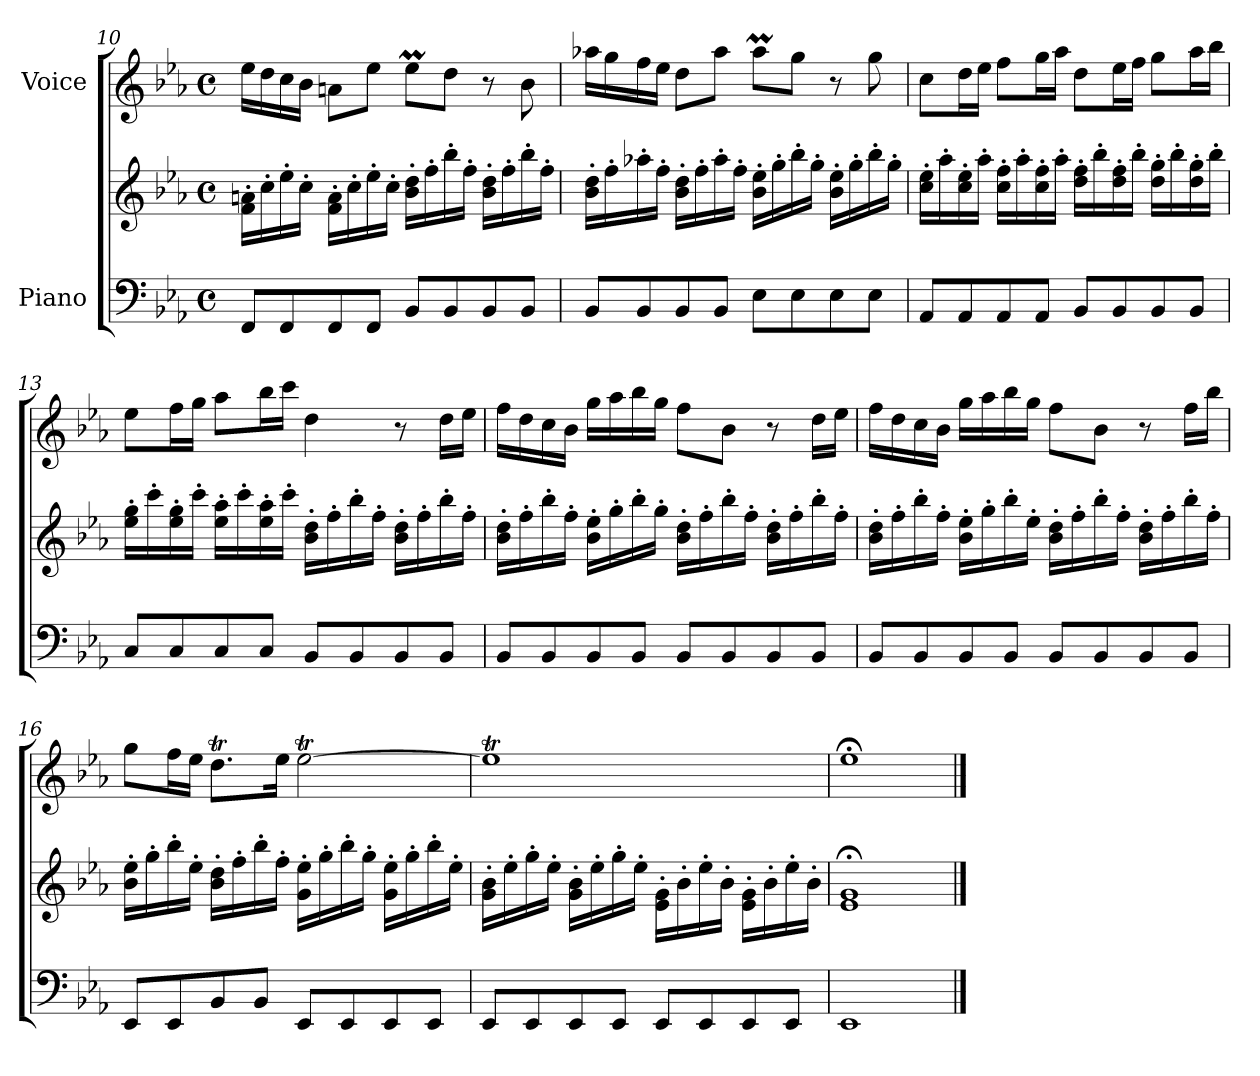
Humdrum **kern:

**kern	**kern	**kern
*part2	*part2	*part1
*staff3	*staff2	*staff1
*I"Piano	*	*I"Voice
*clefF4	*clefG2	*clefG2
*k[b-e-a-]	*k[b-e-a-]	*k[b-e-a-]
*M4/4	*M4/4	*M4/4
*met(c)	*met(c)	*met(c)
=10	=10	=10
8FF/L	16f\' 16an\'LL	16ee-\LL
.	16cc'\	16dd\
8FF/	16ee-'\	16cc\
.	16cc'\JJ	16b-\JJ
8FF/	16f\' 16a\'LL	8an\L
.	16cc'\	.
8FF/J	16ee-'\	8ee-\J
.	16cc'\JJ	.
8BB-/L	16b-\' 16dd\'LL	8ee-M\L
.	16ff'\	.
8BB-/	16bb-'\	8dd\J
.	16ff'\JJ	.
8BB-/	16b-\' 16dd\'LL	8r
.	16ff'\	.
8BB-/J	16bb-'\	8b-\
.	16ff'\JJ	.
!!LO:LB:g=z
=11	=11	=11
8BB-/L	16b-\' 16dd\'LL	16aa-X\LL
.	16ff'\	16gg\
8BB-/	16aa-X'\	16ff\
.	16ff'\JJ	16ee-\JJ
8BB-/	16b-\' 16dd\'LL	8dd\L
.	16ff'\	.
8BB-/J	16aa-'\	8aa-\J
.	16ff'\JJ	.
8E-\L	16b-\' 16ee-\'LL	8aa-M\L
.	16gg'\	.
8E-\	16bb-'\	8gg\J
.	16gg'\JJ	.
8E-\	16b-\' 16ee-\'LL	8r
.	16gg'\	.
8E-\J	16bb-'\	8gg\
.	16gg'\JJ	.
=12	=12	=12
8AA-/L	16cc\' 16ee-\'LL	8cc\L
.	16aa-'\	.
8AA-/	16cc\' 16ee-\'	16dd\L
.	16aa-'\JJ	16ee-\JJ
8AA-/	16cc\' 16ff\'LL	8ff\L
.	16aa-'\	.
8AA-/J	16cc\' 16ff\'	16gg\L
.	16aa-'\JJ	16aa-\JJ
8BB-/L	16dd\' 16ff\'LL	8dd\L
.	16bb-'\	.
8BB-/	16dd\' 16ff\'	16ee-\L
.	16bb-'\JJ	16ff\JJ
8BB-/	16dd\' 16gg\'LL	8gg\L
.	16bb-'\	.
8BB-/J	16dd\' 16gg\'	16aa-\L
.	16bb-'\JJ	16bb-\JJ
!!LO:LB:g=z
=13	=13	=13
8C/L	16ee-\' 16gg\'LL	8ee-\L
.	16ccc'\	.
8C/	16ee-\' 16gg\'	16ff\L
.	16ccc'\JJ	16gg\JJ
8C/	16ee-\' 16aa-\'LL	8aa-\L
.	16ccc'\	.
8C/J	16ee-\' 16aa-\'	16bb-\L
.	16ccc'\JJ	16ccc\JJ
8BB-/L	16b-\' 16dd\'LL	4dd\
.	16ff'\	.
8BB-/	16bb-'\	.
.	16ff'\JJ	.
8BB-/	16b-\' 16dd\'LL	8r
.	16ff'\	.
8BB-/J	16bb-'\	16dd\LL
.	16ff'\JJ	16ee-\JJ
=14	=14	=14
8BB-/L	16b-\' 16dd\'LL	16ff\LL
.	16ff'\	16dd\
8BB-/	16bb-'\	16cc\
.	16ff'\JJ	16b-\JJ
8BB-/	16b-\' 16ee-\'LL	16gg\LL
.	16gg'\	16aa-\
8BB-/J	16bb-'\	16bb-\
.	16gg'\JJ	16gg\JJ
8BB-/L	16b-\' 16dd\'LL	8ff\L
.	16ff'\	.
8BB-/	16bb-'\	8b-\J
.	16ff'\JJ	.
8BB-/	16b-\' 16dd\'LL	8r
.	16ff'\	.
8BB-/J	16bb-'\	16dd\LL
.	16ff'\JJ	16ee-\JJ
!!LO:LB:g=z
=15	=15	=15
8BB-/L	16b-\' 16dd\'LL	16ff\LL
.	16ff'\	16dd\
8BB-/	16bb-'\	16cc\
.	16ff'\JJ	16b-\JJ
8BB-/	16b-\' 16ee-\'LL	16gg\LL
.	16gg'\	16aa-\
8BB-/J	16bb-'\	16bb-\
.	16ee-'\JJ	16gg\JJ
8BB-/L	16b-\' 16dd\'LL	8ff\L
.	16ff'\	.
8BB-/	16bb-'\	8b-\J
.	16ff'\JJ	.
8BB-/	16b-\' 16dd\'LL	8r
.	16ff'\	.
8BB-/J	16bb-'\	16ff\LL
.	16ff'\JJ	16bb-\JJ
=16	=16	=16
8EE-/L	16b-\' 16ee-\'LL	8gg\L
.	16gg'\	.
8EE-/	16bb-'\	16ff\L
.	16ee-'\JJ	16ee-\JJ
8BB-/	16b-\' 16dd\'LL	8.ddt\L
.	16ff'\	.
8BB-/J	16bb-'\	.
.	16ff'\JJ	16ee-\Jk
8EE-/L	16g\' 16ee-\'LL	[2ee-T\
.	16gg'\	.
8EE-/	16bb-'\	.
.	16gg'\JJ	.
8EE-/	16g\' 16ee-\'LL	.
.	16gg'\	.
8EE-/J	16bb-'\	.
.	16ee-'\JJ	.
!!LO:PB:g=z
=17	=17	=17
8EE-/L	16g\' 16b-\'LL	1ee-T]
.	16ee-'\	.
8EE-/	16gg'\	.
.	16ee-'\JJ	.
8EE-/	16g\' 16b-\'LL	.
.	16ee-'\	.
8EE-/J	16gg'\	.
.	16ee-'\JJ	.
8EE-/L	16e-\' 16g\'LL	.
.	16b-'\	.
8EE-/	16ee-'\	.
.	16b-'\JJ	.
8EE-/	16e-\' 16g\'LL	.
.	16b-'\	.
8EE-/J	16ee-'\	.
.	16b-'\JJ	.
=18	=18	=18
1EE-	1e-;< 1g;<	1ee-;<
==	==	==
*-	*-	*-
